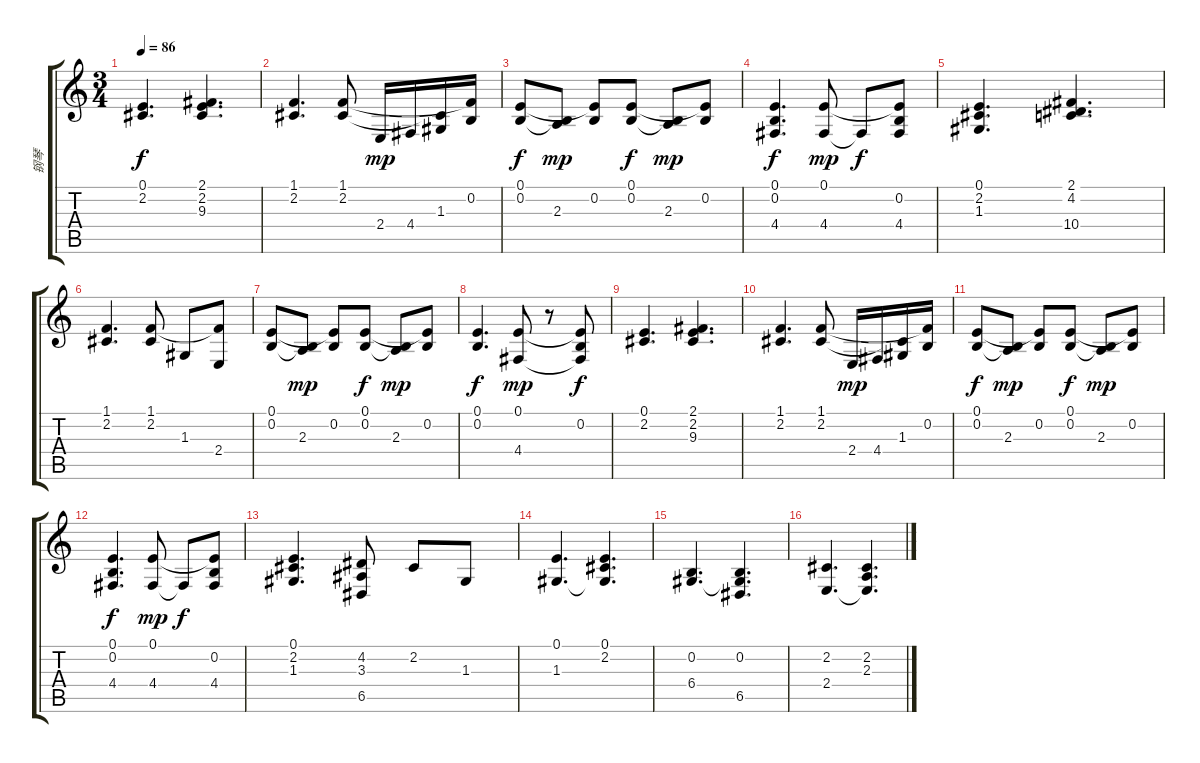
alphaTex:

\track ("钢琴" "钢琴") {instrument brightacousticpiano}
\staff {score tabs}
\tuning (E4 B3 G3 D3 A2 E2) {hide}
\ts (3 4)
\tempo 86
\clef g2
\ks c
(0.1 2.2).4{d dy f} (2.1 2.2 9.3).4{d} |
(1.1 2.2).4{d} (1.1 2.2).8 2.4.16{dy mp} 4.4.16 (2.2{t} 1.3).16 (1.1{t} 0.2).16 |
(0.1 0.2).8{dy f} (0.2{t} 2.3).8{dy mp} (0.1{t} 0.2).8 (0.1 0.2).8{dy f} (0.2{t} 2.3).8{dy mp} (0.1{t} 0.2).8 |
(0.1 0.2 4.4).4{d dy f} (0.1 4.4).8{dy mp} 4.4{t}.8{dy f} (0.1{t} 0.2 4.4).8 |
(0.1 2.2 1.3).4{d} (2.1 4.2 10.4).4{d} |
(1.1 2.2).4{d} (1.1 2.2).8 1.3.8 (1.1{t} 2.4).8 |
(0.1 0.2).8 (0.2{t} 2.3).8{dy mp} (0.1{t} 0.2).8 (0.1 0.2).8{dy f} (0.2{t} 2.3).8{dy mp} (0.1{t} 0.2).8 |
(0.1 0.2).4{d dy f} (0.1 4.4).8{dy mp} r.8 (0.1{t} 0.2 4.4{t}).8{dy f} |
(0.1 2.2).4{d} (2.1 2.2 9.3).4{d} |
(1.1 2.2).4{d} (1.1 2.2).8 2.4.16{dy mp} 4.4.16 (2.2{t} 1.3).16 (1.1{t} 0.2).16 |
(0.1 0.2).8{dy f} (0.2{t} 2.3).8{dy mp} (0.1{t} 0.2).8 (0.1 0.2).8{dy f} (0.2{t} 2.3).8{dy mp} (0.1{t} 0.2).8 |
(0.1 0.2 4.4).4{d dy f} (0.1 4.4).8{dy mp} 4.4{t}.8{dy f} (0.1{t} 0.2 4.4).8 |
(0.1 2.2 1.3).4{d} (4.2 3.3 6.5).8 2.2.8 1.3.8 |
(0.1 1.3).4{d} (0.1 2.2 1.3{t}).4{d} |
(0.2 6.4).4{d} (0.2 6.4{t} 6.5).4{d} |
(2.2 2.4).4{d} (2.2 2.3 2.4{t}).4{d}
